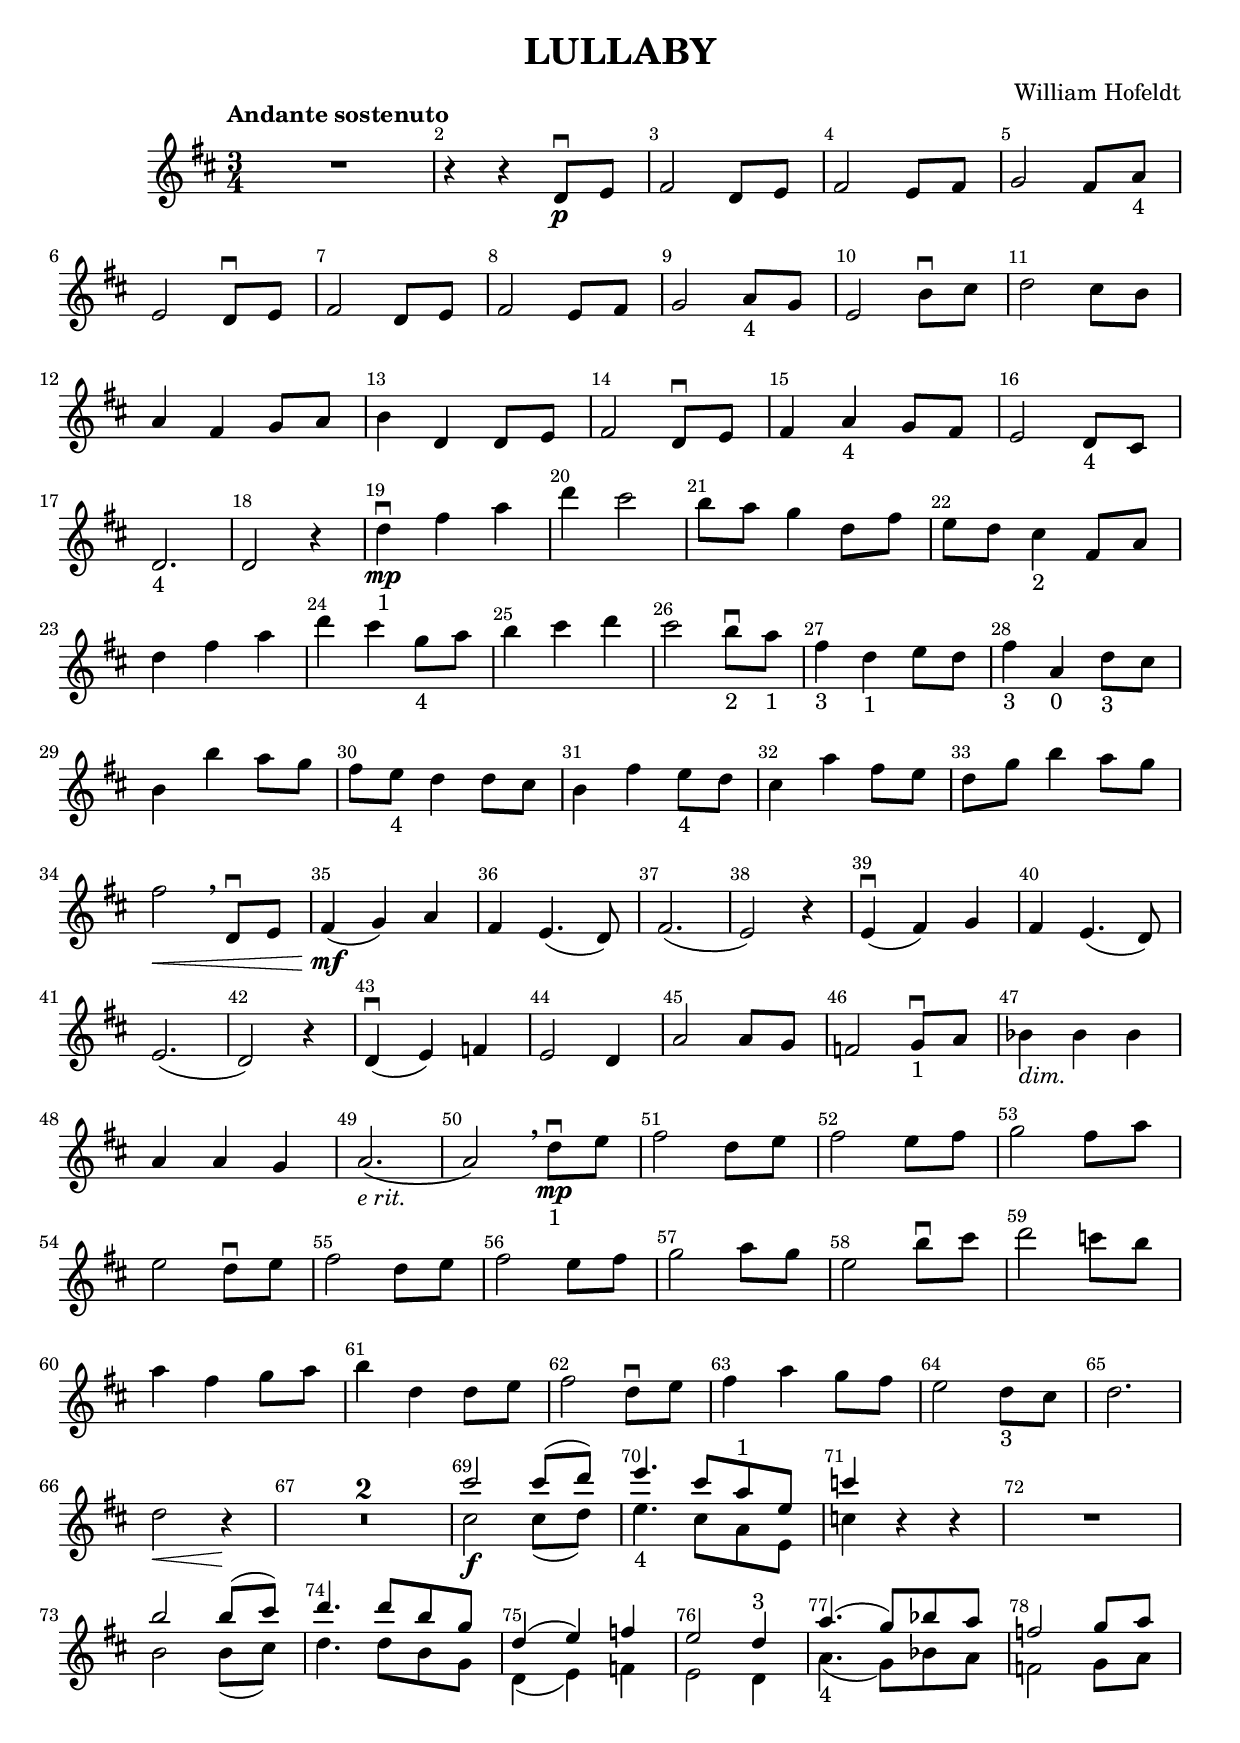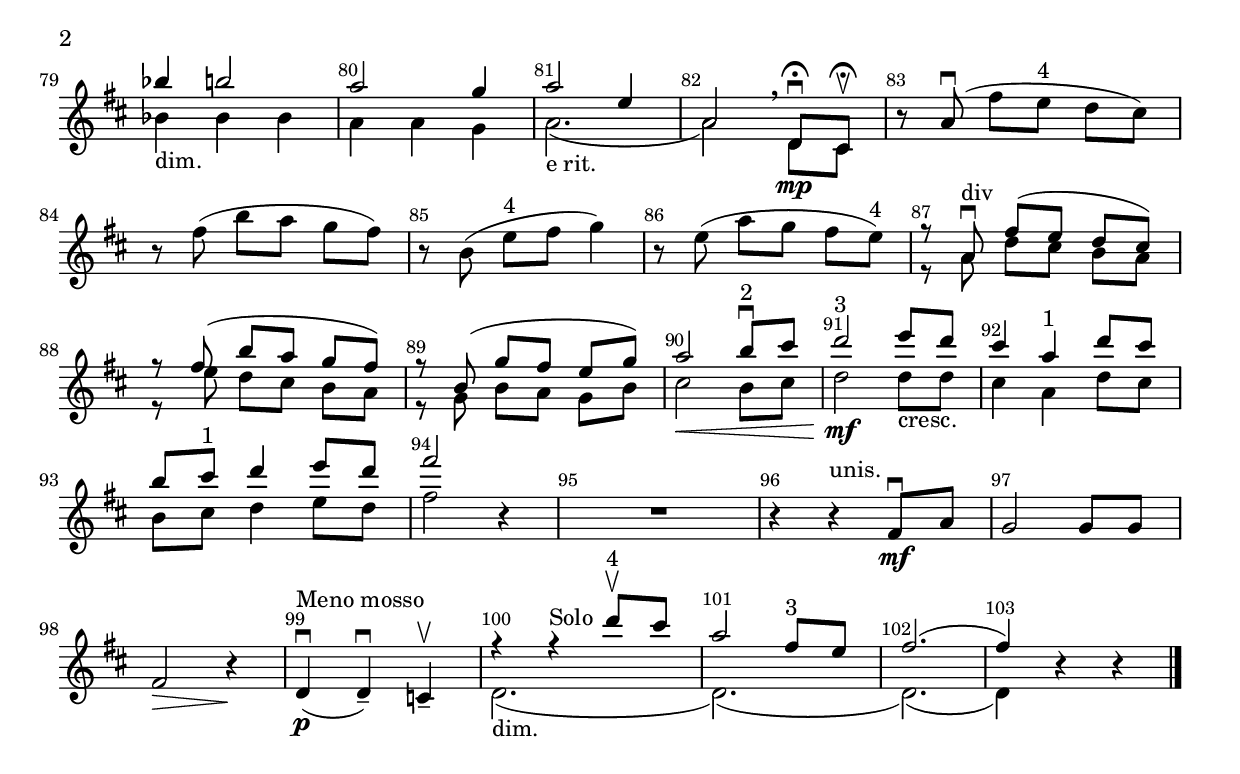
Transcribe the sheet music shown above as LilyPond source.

\version "2.18.2"
\header {
  title = "LULLABY"
  composer = "William Hofeldt"
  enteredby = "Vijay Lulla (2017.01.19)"
}

\layout {
  \context {
    \Score
      \override BarNumber.break-visibility = ##(#f #t #t)
      \override SpacingSpanner.base-shortest-duration = #(ly:make-moment 1/24)
  }
}

voiceconsts = {
  \key d \major
  \time 3/4
  \compressFullBarRests
  \tempo "Andante sostenuto"
}

\book {
  \score {
    \new Staff {
      \new Voice {
        \relative c' {
          \voiceconsts
          \clef treble
          R1*3/4 | % Full measure rest!
          r4 r4 d8\p\downbow e |
          fis2 d8 e |
          fis2 e8 fis |
          g2 fis8 a-"4" |
          e2 d8\downbow e |
          fis2 d8 e |
          fis2 e8 fis |
          g2 a8-"4" g |
          e2 b'8\downbow cis |
          d2 cis8 b |
          a4 fis g8 a |
          b4 d, d8 e | % bar 13
          fis2 d8\downbow e |
          fis4 a-"4" g8 fis |
          e2 d8-"4" cis |
          d2.-"4" | 
          d2 r4 |
          d'4-"1"\downbow\mp fis a |
          d4 cis2 |
          b8 a g4 d8 fis |
          e8 d cis4-"2" fis,8 a |
          d4 fis a |
          d4 cis g8-"4" a |
          b4 cis4 d4 |
          cis2 b8\downbow-"2" a-"1" |
          fis4-"3" d-"1" e8 d | % bar 27
          fis4-"3" a,-"0" d8-"3" cis |
          b4 b'4 a8 g |
          fis8 e-"4" d4 d8 cis |
          b4 fis' e8-"4" d |
          cis4 a'4 fis8 e |
          d8 g b4 a8 g |
          fis2\<\breathe d,8\downbow e |
          fis4(\mf g) a |
          fis4 e4.( d8) |
          fis2.( |
          e2) r4 |
          e4(\downbow fis) g |
          fis4 e4.( d8) |
          e2.( |
          d2) r4 |
          d4(\downbow e) f4 |
          e2 d4 |
          a'2 a8 g | % bar 45
          f2 g8-"1"\downbow a |
          bes4-\markup{\italic "dim."} bes bes |
          a4 a g |
          a2.(-\markup{\italic "e rit."} |
          a2) \breathe d8-"1"\mp\downbow e |
          fis2 d8 e |
          fis2 e8 fis |
          g2 fis8 a |
          e2 d8\downbow e |
          fis2 d8 e |
          fis2 e8 fis |
          g2 a8 g |
          e2 b'8\downbow cis |
          d2 c8 b |
          a4 fis g8 a |
          b4 d, d8 e |
          fis2 d8\downbow e |
          fis4 a4 g8 fis |
          e2 d8-"3" cis |
          d2. |
          d2\< r4\! |
          R1*2*3/4 | % Bar 67-68  % Two measure rest
          <<
          \new Voice { \voiceOne 
            cis'2 cis8( d) |
            e4. cis8 a8^"1" e |
            c'4
          }
          \new Voice { \voiceTwo 
            cis,2\f cis8( d) |
            e4.-"4" cis8 a8 e8 |
            c'4
          }
          >> r4 r4 | % bar 71
          R1 * 3/4 |
          <<
          {
            b'2 b8( cis) |
            d4. d8 b8 g |
            d4( e) f |
            e2 d4^"3" |
            a'4.( g8) bes8 a |
            f2 g8 a |
            bes4 b2 |
            a2 g4 |
            a2 e4 |
            a,2 \breathe d,8\fermata\downbow cis\fermata\upbow |
          } \\
          {
            b'2 b8( cis) |
            d4. d8 b8 g |
            d4( e) f |
            e2 d4 |
            a'4.(_"4" g8) bes8 a |
            f2 g8 a |
            bes4_"dim." bes bes |
            a4 a g |
            a2._"e rit."( |
            a2) d,8\mp cis |
          }
          >>
          \oneVoice
          r8 a'8\downbow( fis'8[ e^"4"] d cis) |
          r8 fis8( b[ a] g fis) |
          r8 b,8( e^"4"[ fis] g4) |
          r8 e8( a[ g] fis e^"4") 
          <<
          { r8 a,8\downbow^"div" fis'8([ e] d cis) |
            r8 fis8( b[ a] g fis) |
            r8 b,8( g'[ fis] e g) |
            a2 b8^"2"\downbow cis |
            d2^"3" e8 d |
            cis4 a^"1" d8 cis |
            b8 cis^"1" d4 e8 d | 
            fis2
          }
          \\
          { r8 a,,8 d8[ cis] b a |
            r8 e'8 d[ cis] b a |
            r8 g8 b[ a] g b |
            cis2\< b8 cis8 |
            d2\mf d8_"cresc." d |
            cis4 a d8 cis |
            b8 cis d4 e8 d |
            fis2
          }
          >>
          \oneVoice r4 | % bar 94
          R1 * 3/4 |
          r4 r4^"unis." fis,8\downbow\mf a |
          g2 g8 g |
          fis2\> r4\! |
          d4\downbow(\p^"Meno mosso" d--\downbow) c\upbow--|
          <<
          { r4 r4^"Solo" d''8^"4"\upbow cis |
            a2 fis8^"3" e |
            fis2.( |
            fis4)
          }
          \\
          { d,2.(_"dim." |
            d2.)( |
            d2.)( | d4)
          }
          >>
          \oneVoice r4 r4
          \bar "|."
        }
      }
    }
    \layout { }
    \midi { }
  }
}
